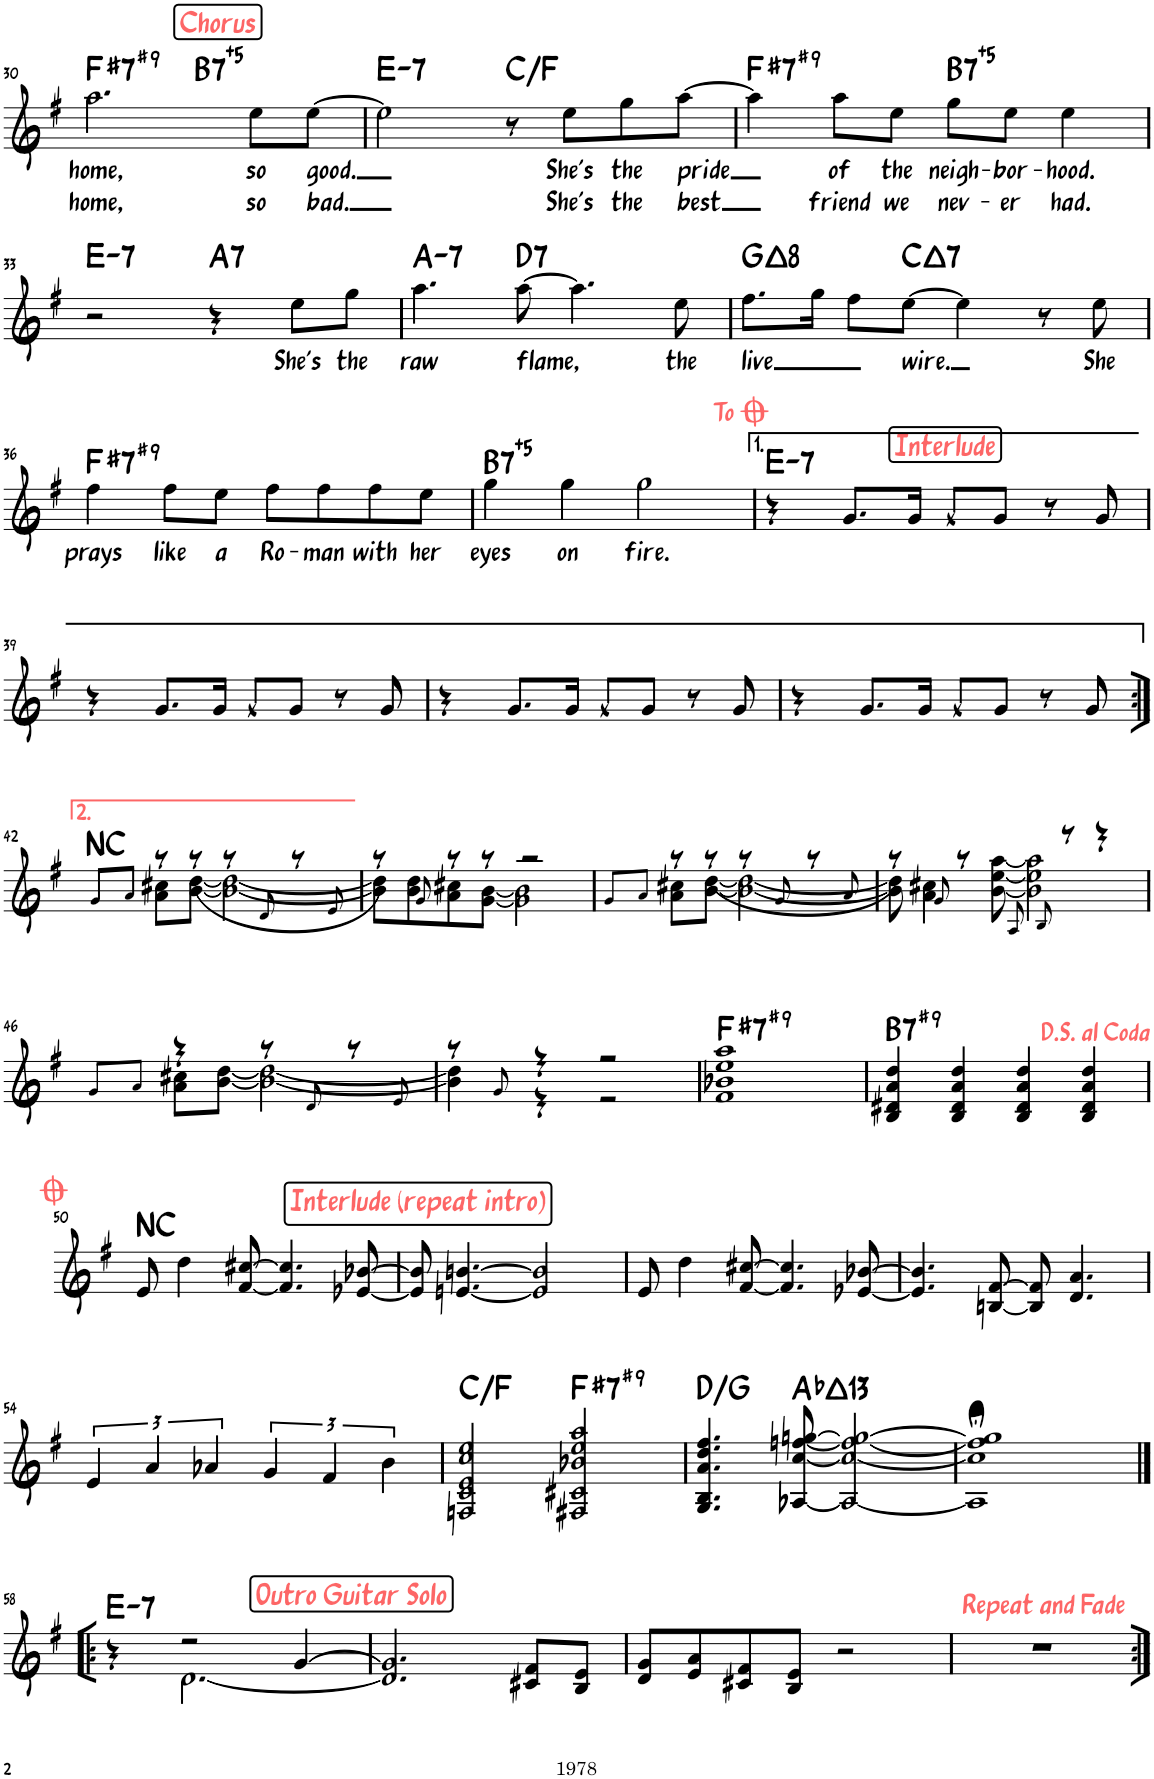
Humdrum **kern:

**kern	**text	**text	**harte
*part1	*part1	*part1	*part1
*staff1	*staff1	*staff1	*
*I"Piano	*	*	*
*I'Pno.	*	*	*
!!LO:PB:g=z
*clefG2	*	*	*
*k[f#]	*	*	*
*M4/4	*	*	*
!!LO:REH:place=s1:a:B:rj:color=#FD6666:fs=14:t=Chorus
=30	=30	=30	=30
!	!LO:LY:b	!LO:LY:b	!LO:H:kt=7
*^	*	*	*
2.aa\	2ryy	home,	home,	F#:7(#9)
!	!	!	!	!LO:H:kt=7
.	2ryy	.	.	B:(3,#5,b7)
!	!	!LO:LY:b	!LO:LY:b	!
8ee\L	.	so	so	.
!	!	!LO:LY:b	!LO:LY:b	!
[8ee\J	.	good.	bad.	.
=31	=31	=31	=31	=31
!	!	!	!	!LO:H:kt=7
*v	*v	*	*	*
2ee\]	.	.	E:min7
8r	.	.	C:maj/4
!	!LO:LY:b	!LO:LY:b	!
8ee\L	She's	She's	.
!	!LO:LY:b	!LO:LY:b	!
8gg\	the	the	.
!	!LO:LY:b	!LO:LY:b	!
[8aa\J	pride	best	.
=32	=32	=32	=32
!	!	!	!LO:H:kt=7
4aa\]	.	.	F#:7(#9)
!	!LO:LY:b	!LO:LY:b	!
8aa\L	of	friend	.
!	!LO:LY:b	!LO:LY:b	!
8ee\J	the	we	.
!	!LO:LY:b	!LO:LY:b	!LO:H:kt=7
8gg\L	neigh-	nev-	B:(3,#5,b7)
!	!LO:LY:b	!LO:LY:b	!
8ee\J	-bor-	-er	.
!	!LO:LY:b	!LO:LY:b	!
4ee\	-hood.	had.	.
!!LO:LB:g=z
=33	=33	=33	=33
!	!	!	!LO:H:kt=7
2r	.	.	E:min7
!	!	!	!LO:H:kt=7
4r	.	.	A:7
!	!LO:LY:b	!	!
8ee\L	She's	.	.
!	!LO:LY:b	!	!
8gg\J	the	.	.
=34	=34	=34	=34
!	!LO:LY:b	!	!LO:H:kt=7
4.aa\	raw	.	A:min7
!	!LO:LY:b	!	!LO:H:kt=7
[8aa\	flame,	.	D:7
4.aa\]	.	.	.
!	!LO:LY:b	!	!
8ee\	the	.	.
=35	=35	=35	=35
!	!LO:LY:b	!	!LO:H:kt=8
8.ff#\L	live	.	G:maj
16gg\Jk	.	.	.
8ff#\L	.	.	.
!	!LO:LY:b	!	!LO:H:kt=7
[8ee\J	wire.	.	C:maj7
4ee\]	.	.	.
8r	.	.	.
!	!LO:LY:b	!	!
8ee\	She	.	.
!!LO:LB:g=z
=36	=36	=36	=36
!	!LO:LY:b	!	!LO:H:kt=7
4ff#\	prays	.	F#:7(#9)
!	!LO:LY:b	!	!
8ff#\L	like	.	.
!	!LO:LY:b	!	!
8ee\J	a	.	.
!	!LO:LY:b	!	!
8ff#\L	Ro-	.	.
!	!LO:LY:b	!	!
8ff#\	-man	.	.
!	!LO:LY:b	!	!
8ff#\	with	.	.
!	!LO:LY:b	!	!
8ee\J	her	.	.
=37	=37	=37	=37
!	!LO:LY:b	!	!LO:H:kt=7
4gg\	eyes	.	B:(3,#5,b7)
!	!LO:LY:b	!	!
4gg\	on	.	.
!	!LO:LY:b	!	!
2gg\	fire.	.	.
!LO:TX:a:color=#FD6666:t=To <font size="20"/>	!	!	!
!!LO:REH:place=s1:a:B:rj:color=#FD6666:fs=14:t=Interlude:qo=1.75
=38	=38	=38	=38
!	!	!	!LO:H:kt=7
4r	.	.	E:min7
8.g/L	.	.	.
16g/Jk	.	.	.
8g/L	.	.	.
8g/J	.	.	.
8r	.	.	.
8g/	.	.	.
!!LO:LB:g=z
=39	=39	=39	=39
4r	.	.	.
8.g/L	.	.	.
16g/Jk	.	.	.
8g/L	.	.	.
8g/J	.	.	.
8r	.	.	.
8g/	.	.	.
=40	=40	=40	=40
4r	.	.	.
8.g/L	.	.	.
16g/Jk	.	.	.
8g/L	.	.	.
8g/J	.	.	.
8r	.	.	.
8g/	.	.	.
=41	=41	=41	=41
4r	.	.	.
8.g/L	.	.	.
16g/Jk	.	.	.
8g/L	.	.	.
8g/J	.	.	.
8r	.	.	.
8g/	.	.	.
!!LO:LB:g=z
=42:|!	=42:|!	=42:|!	=42:|!
*^	*	*	*
!	!	!	!	!LO:H:kt=NC
8g!/L	4ryy	.	.	N
8a!/J	.	.	.	.
8r	8a\ 8cc#X\L	.	.	.
(8r	[8b\ [8dd\J	.	.	.
8r	2b\_ 2dd\_	.	.	.
8d!/	.	.	.	.
8r	.	.	.	.
8e!/	.	.	.	.
=43	=43	=43	=43	=43
8r)	8b\] 8dd\]L	.	.	.
8g!/	8b\ 8dd\	.	.	.
8r	8a\ 8cc#X\	.	.	.
8r	[8g\ [8b\J	.	.	.
2r	2g\] 2b\]	.	.	.
=44	=44	=44	=44	=44
8g!/L	4ryy	.	.	.
8a!/J	.	.	.	.
8r	8a\ 8cc#X\L	.	.	.
(8r	[8b\ [8dd\J	.	.	.
8r	2b\_ 2dd\_	.	.	.
8g!/	.	.	.	.
8r	.	.	.	.
8a!/	.	.	.	.
=45	=45	=45	=45	=45
8r)	8b\] 8dd\]	.	.	.
8g!/	4a\ 4cc#X\	.	.	.
8r	.	.	.	.
8A!/	[8b\ [8ee\ [8aa\	.	.	.
8B!/	2b\] 2ee\] 2aa\]	.	.	.
8r	.	.	.	.
4r	.	.	.	.
!!LO:LB:g=z	!!
=46	=46	=46	=46	=46
8g!/L	4ryy	.	.	.
8a!/J	.	.	.	.
4r	8a\ 8cc#X\L	.	.	.
.	[8b\ [8dd\J	.	.	.
8r	2b\_ 2dd\_	.	.	.
8d!/	.	.	.	.
8r	.	.	.	.
8e!/	.	.	.	.
=47	=47	=47	=47	=47
8r	4b\] 4dd\]	.	.	.
8g!/	.	.	.	.
4r	4r	.	.	.
2r	2r	.	.	.
=48	=48	=48	=48	=48
!	!	!	!	!LO:H:kt=7
*v	*v	*	*	*
1f# 1b-X 1ee 1aa	.	.	F#:7(#9)
=49	=49	=49	=49
!	!	!	!LO:H:kt=7
4B/ 4d#X/ 4a/ 4dd/	.	.	B:7(#9)
4B/ 4d#/ 4a/ 4dd/	.	.	.
4B/ 4d#/ 4a/ 4dd/	.	.	.
4B/ 4d#/ 4a/ 4dd/	.	.	.
!!LO:LB:g=z
!!LO:REH:place=s1:a:B:rj:color=#FD6666:fs=14:t=Interlude (repeat intro):qo=1.5
=50	=50	=50	=50
!	!	!	!LO:H:kt=NC
8e/	.	.	N
4dd\	.	.	.
[8f#/ [8cc#X/	.	.	.
4.f#/] 4.cc#/]	.	.	.
[8e-X/ [8b-X/	.	.	.
=51	=51	=51	=51
8e-/] 8b-/]	.	.	.
[4.en/ [4.bn/	.	.	.
2e/] 2b/]	.	.	.
=52	=52	=52	=52
8e/	.	.	.
4dd\	.	.	.
[8f#/ [8cc#X/	.	.	.
4.f#/] 4.cc#/]	.	.	.
[8e-X/ [8b-X/	.	.	.
=53	=53	=53	=53
4.e-/] 4.b-/]	.	.	.
[8Bn/ [8f#/	.	.	.
8B/] 8f#/]	.	.	.
4.d/ 4.a/	.	.	.
!!LO:LB:g=z
=54	=54	=54	=54
6e/	.	.	.
6a/	.	.	.
6a-X/	.	.	.
6g/	.	.	.
6f#/	.	.	.
6b\	.	.	.
=55	=55	=55	=55
2Fn/ 2c/ 2e/ 2cc/ 2ee/	.	.	C:maj/4
!	!	!	!LO:H:kt=7
2F#X/ 2c#X/ 2b-X/ 2ee/ 2aa/	.	.	F#:7(#9)
=56	=56	=56	=56
4.G/ 4.B/ 4.a/ 4.dd/ 4.ff#/	.	.	D:maj/4
!	!	!	!LO:H:kt=13
[8A-X/ [8cc/ [8ffn/ [8ggn/	.	.	Ab:maj9(11,13)
2A-/_ 2cc/_ 2ff/_ 2gg/_	.	.	.
=57	=57	=57	=57
1A-];< 1cc];< 1ff];< 1gg];<	.	.	.
!!LO:LB:g=z
!!LO:REH:place=s1:a:B:rj:color=#FD6666:fs=14:t=Outro Guitar Solo
=58|!:	=58|!:	=58|!:	=58|!:
*^	*	*	*
!	!	!	!	!LO:H:kt=7
4r	4ryy	.	.	E:min7
2r	[2.d\	.	.	.
[4g/	.	.	.	.
*v	*v	*	*	*
=59	=59	=59	=59
2.d/] 2.g/]	.	.	.
8c#X/ 8f#/L	.	.	.
8B/ 8e/J	.	.	.
=60	=60	=60	=60
8d/ 8g/L	.	.	.
8e/ 8a/	.	.	.
8c#X/ 8f#/	.	.	.
!LO:TX:a:color=#FFFF00FF:t=RJS	!	!	!
8B/ 8e/J	.	.	.
2r	.	.	.
=61	=61	=61	=61
!LO:TX:a:color=#FD6666:t=Repeat and Fade	!	!	!
1r	.	.	.
=:|!	=:|!	=:|!	=:|!
*-	*-	*-	*-
